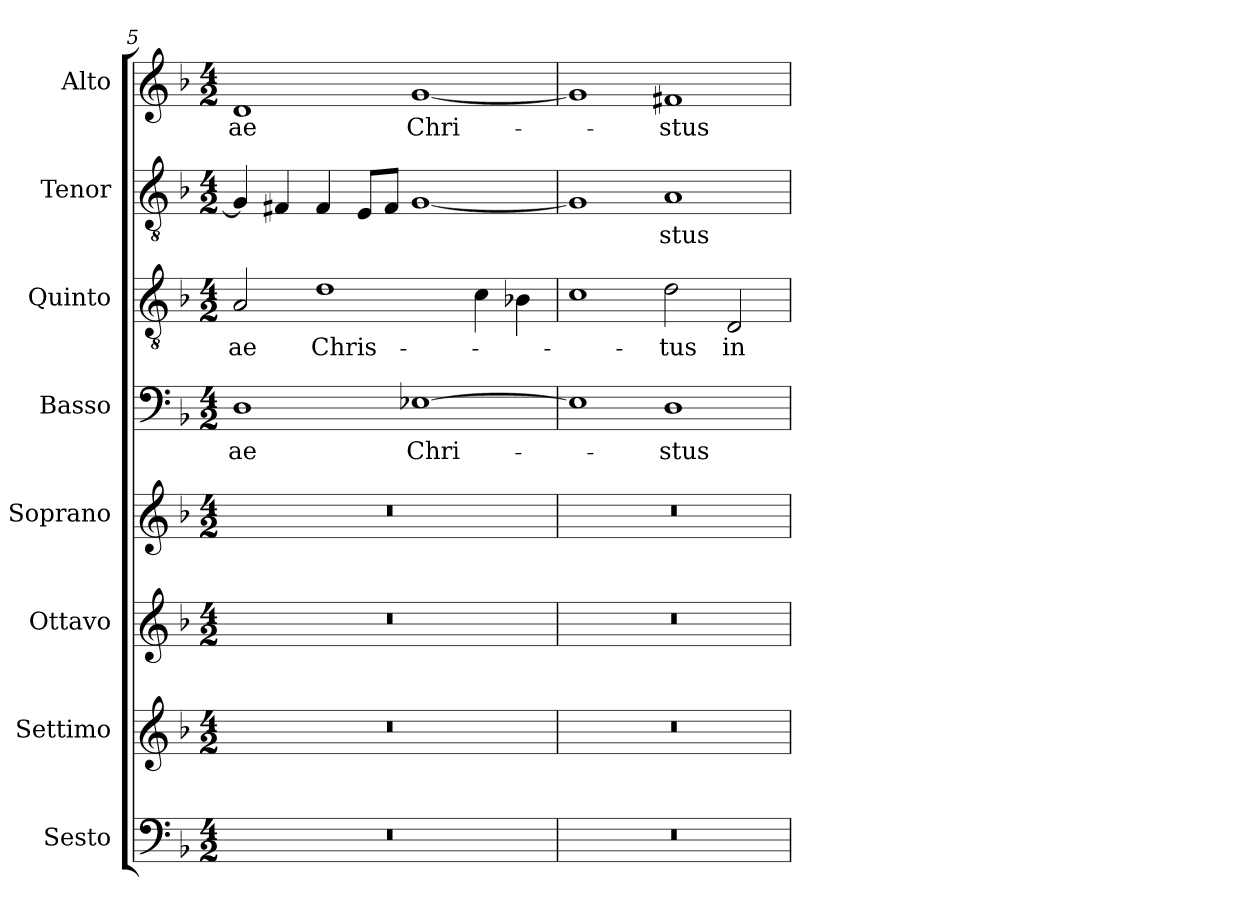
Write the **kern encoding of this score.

**kern	**kern	**kern	**kern	**kern	**text	**kern	**text	**kern	**text	**kern	**text
*part8	*part7	*part6	*part5	*part4	*part4	*part3	*part3	*part2	*part2	*part1	*part1
*staff8	*staff7	*staff6	*staff5	*staff4	*staff4	*staff3	*staff3	*staff2	*staff2	*staff1	*staff1
*I"Sesto	*I"Settimo	*I"Ottavo	*I"Soprano	*I"Basso	*	*I"Quinto	*	*I"Tenor	*	*I"Alto	*
*I'Ss.	*I'St.	*I'Ot.	*I'S.	*I'B.	*	*I'Q.	*	*I'T.	*	*I'A.	*
*clefF4	*clefG2	*clefG2	*clefG2	*clefF4	*	*clefGv2	*	*clefGv2	*	*clefG2	*
*	*	*	*	*	*	*ITrd7c12	*	*ITrd7c12	*	*	*
*k[b-]	*k[b-]	*k[b-]	*k[b-]	*k[b-]	*	*k[b-]	*	*k[b-]	*	*k[b-]	*
*F:	*F:	*F:	*F:	*F:	*	*F:	*	*F:	*	*F:	*
*M4/2	*M4/2	*M4/2	*M4/2	*M4/2	*	*M4/2	*	*M4/2	*	*M4/2	*
=5	=5	=5	=5	=5	=5	=5	=5	=5	=5	=5	=5
!LO:N:vis=1	!LO:N:vis=1	!LO:N:vis=1	!LO:N:vis=1	!	!	!	!	!	!	!	!
!	!	!	!	!	!LO:LY:b:color=#000000	!	!	!	!	!	!
!	!	!	!	!	!	!	!LO:LY:b:color=#000000	!	!	!	!
!	!	!	!	!	!	!	!	!	!	!	!LO:LY:b:color=#000000
0r	0r	0r	0r	1Di	-ae	2AAi/	-ae	4GGi/]	.	1di	-ae
.	.	.	.	.	.	.	.	4FF#Xi/	.	.	.
!	!	!	!	!	!	!	!LO:LY:b:color=#000000	!	!	!	!
.	.	.	.	.	.	1Di	Chris-	4FF#i/	.	.	.
.	.	.	.	.	.	.	.	8EEi/L	.	.	.
.	.	.	.	.	.	.	.	8FF#i/J	.	.	.
!	!	!	!	!	!LO:LY:b:color=#000000	!	!	!	!	!	!
!	!	!	!	!	!	!	!	!	!	!	!LO:LY:b:color=#000000
.	.	.	.	[1E-Xi	Chri-	.	.	[1GGi	.	[1gi	Chri-
.	.	.	.	.	.	4Ci\	.	.	.	.	.
.	.	.	.	.	.	4BB-Xi\	.	.	.	.	.
=6	=6	=6	=6	=6	=6	=6	=6	=6	=6	=6	=6
!LO:N:vis=1	!LO:N:vis=1	!LO:N:vis=1	!LO:N:vis=1	!	!	!	!	!	!	!	!
0r	0r	0r	0r	1E-i]	.	1Ci	.	1GGi]	.	1gi]	.
!	!	!	!	!	!LO:LY:b:color=#000000	!	!	!	!	!	!
!	!	!	!	!	!	!	!LO:LY:b:color=#000000	!	!	!	!
!	!	!	!	!	!	!	!	!	!LO:LY:b:color=#000000	!	!
!	!	!	!	!	!	!	!	!	!	!	!LO:LY:b:color=#000000
.	.	.	.	1Di	-stus	2Di\	-tus	1AAi	-stus	1f#Xi	-stus
!	!	!	!	!	!	!	!LO:LY:b:color=#000000	!	!	!	!
.	.	.	.	.	.	2DDi/	in-	.	.	.	.
=	=	=	=	=	=	=	=	=	=	=	=
*-	*-	*-	*-	*-	*-	*-	*-	*-	*-	*-	*-
